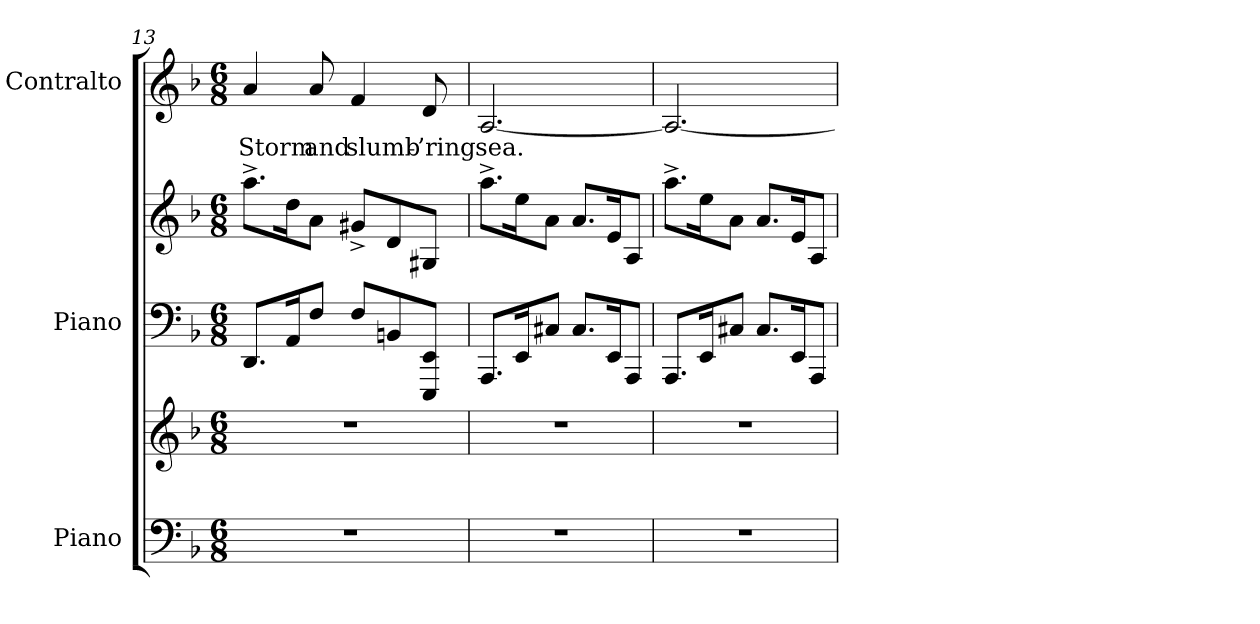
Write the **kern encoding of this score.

**kern	**kern	**kern	**kern	**kern	**text
*part3	*part3	*part2	*part2	*part1	*part1
*staff5	*staff4	*staff3	*staff2	*staff1	*staff1
*I"Piano	*	*I"Piano	*	*I"Contralto	*
*I'Pno	*	*I'Pno	*	*	*
*clefF4	*clefG2	*clefF4	*clefG2	*clefG2	*
*k[b-]	*k[b-]	*k[b-]	*k[b-]	*k[b-]	*
*M6/8	*M6/8	*M6/8	*M6/8	*M6/8	*
=13	=13	=13	=13	=13	=13
2.r	2.r	8.DD/L	8.aa^\L	4a/	Storm
.	.	16AA/K	16dd\K	.	.
.	.	8F/J	8a\J	8a/	and
.	.	8F/L	8g#X^>/L	4f/	slumb-
.	.	8BBn/	8d/	.	.
.	.	8EEE/ 8EE/J	8G#X/J	8d/	-’ring
=14	=14	=14	=14	=14	=14
!	!	!	!	!LO:TX:a:color=#FFFFFF:t=.	!
2.r	2.r	8.AAA/L	8.aa^\L	[2.A/	sea.
.	.	16EE/K	16ee\K	.	.
.	.	8C#X/J	8a\J	.	.
.	.	8.C#/L	8.a/L	.	.
.	.	16EE/K	16e/K	.	.
.	.	8AAA/J	8A/J	.	.
=15	=15	=15	=15	=15	=15
2.r	2.r	8.AAA/L	8.aa^\L	2.A/_	.
.	.	16EE/K	16ee\K	.	.
.	.	8C#X/J	8a\J	.	.
.	.	8.C#/L	8.a/L	.	.
.	.	16EE/K	16e/K	.	.
.	.	8AAA/J	8A/J	.	.
=	=	=	=	=	=
*-	*-	*-	*-	*-	*-
